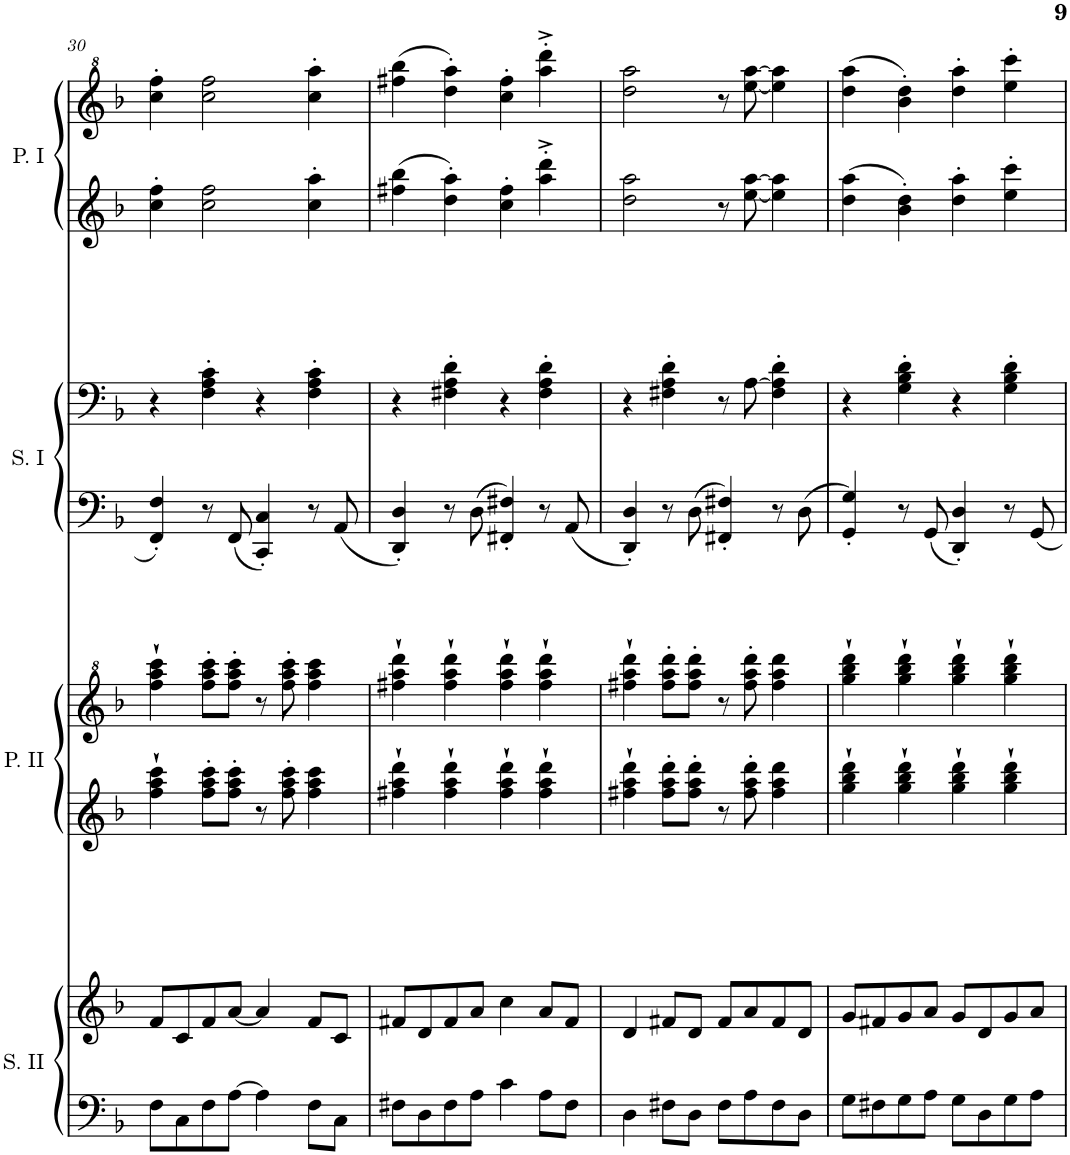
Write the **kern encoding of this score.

**kern	**kern	**kern	**kern	**kern	**kern	**kern	**kern
*part4	*part4	*part3	*part3	*part2	*part2	*part1	*part1
*staff8	*staff7	*staff6	*staff5	*staff4	*staff3	*staff2	*staff1
*I"Secondo II	*	*I"Primo II	*	*I"Secondo I	*	*I"Primo I	*
*I'S. II	*	*I'P. II	*	*I'S. I	*	*I'P. I	*
!!LO:PB:g=z
*clefF4	*clefG2	*clefG2	*clefG^2	*clefF4	*clefF4	*clefG2	*clefG^2
*k[b-]	*k[b-]	*k[b-]	*k[b-]	*k[b-]	*k[b-]	*k[b-]	*k[b-]
*M2/2	*M2/2	*M2/2	*M2/2	*M2/2	*M2/2	*M2/2	*M2/2
*met(c|)	*met(c|)	*met(c|)	*met(c|)	*met(c|)	*met(c|)	*met(c|)	*met(c|)
=30	=30	=30	=30	=30	=30	=30	=30
8F\L	8f/L	4ff\` 4aa\` 4ccc\`	4fff\` 4aaa\` 4cccc\`	4FF/' 4F/'	4r	4cc\' 4ff\'	4ccc\' 4fff\'
8C\	8c/	.	.	.	.	.	.
8F\	8f/	8ff\'> 8aa\'> 8ccc\'>L	8fff\'> 8aaa\'> 8cccc\'>L	8r	4F\' 4A\' 4c\'	2cc\ 2ff\	2ccc\ 2fff\
[8A\J	[8a/J	8ff\'> 8aa\'> 8ccc\'>J	8fff\'> 8aaa\'> 8cccc\'>J	8FF/	.	.	.
4A\]	4a/]	8r	8r	4CC/' 4C/'	4r	.	.
.	.	8ff\'> 8aa\'> 8ccc\'>	8fff\'> 8aaa\'> 8cccc\'>	.	.	.	.
8F\L	8f/L	4ff\ 4aa\ 4ccc\	4fff\ 4aaa\ 4cccc\	8r	4F\' 4A\' 4c\'	4cc\' 4aa\'	4ccc\' 4aaa\'
8C\J	8c/J	.	.	8AA/	.	.	.
=31	=31	=31	=31	=31	=31	=31	=31
8F#X\L	8f#X/L	4ff#X\` 4aa\` 4ddd\`	4fff#X\` 4aaa\` 4dddd\`	4DD/' 4D/'	4r	4ff#X\ 4bb-\	(4fff#X\ 4bbb-\
8D\	8d/	.	.	.	.	.	.
8F#\	8f#/	4ff#\` 4aa\` 4ddd\`	4fff#\` 4aaa\` 4dddd\`	8r	4F#X\' 4A\' 4d\'	4dd\' 4aa\'	4ddd\' 4aaa\')
8A\J	8a/J	.	.	8D\	.	.	.
4c\	4cc\	4ff#\` 4aa\` 4ddd\`	4fff#\` 4aaa\` 4dddd\`	4FF#X/' 4F#X/'	4r	4cc\' 4ff#\'	4ccc\' 4fff#\'
8A\L	8a/L	4ff#\` 4aa\` 4ddd\`	4fff#\` 4aaa\` 4dddd\`	8r	4F#\' 4A\' 4d\'	4aa\'>^> 4ddd\'>^>	4aaa\'>^> 4dddd\'>^>
8F#\J	8f#/J	.	.	8AA/	.	.	.
=32	=32	=32	=32	=32	=32	=32	=32
4D\	4d/	4ff#X\` 4aa\` 4ddd\`	4fff#X\` 4aaa\` 4dddd\`	4DD/' 4D/'	4r	2dd\ 2aa\	2ddd\ 2aaa\
8F#X\L	8f#X/L	8ff#\'> 8aa\'> 8ddd\'>L	8fff#\'> 8aaa\'> 8dddd\'>L	8r	4F#X\' 4A\' 4d\'	.	.
8D\J	8d/J	8ff#\'> 8aa\'> 8ddd\'>J	8fff#\'> 8aaa\'> 8dddd\'>J	8D\	.	.	.
8F#\L	8f#/L	8r	8r	4FF#X/' 4F#X/'	8r	8r	8r
8A\	8a/	8ff#\'> 8aa\'> 8ddd\'>	8fff#\'> 8aaa\'> 8dddd\'>	.	[8A\	[8ee\ [8aa\	[8eee\ [8aaa\
8F#\	8f#/	4ff#\ 4aa\ 4ddd\	4fff#\ 4aaa\ 4dddd\	8r	4F#\' 4A\]' 4d\'	4ee\] 4aa\]	4eee\] 4aaa\]
8D\J	8d/J	.	.	8D\	.	.	.
=33	=33	=33	=33	=33	=33	=33	=33
8G\L	8g/L	4gg\` 4bb-\` 4ddd\`	4ggg\` 4bbb-\` 4dddd\`	4GG/' 4G/'	4r	4dd\ 4aa\	(4ddd\ 4aaa\
8F#X\	8f#X/	.	.	.	.	.	.
8G\	8g/	4gg\` 4bb-\` 4ddd\`	4ggg\` 4bbb-\` 4dddd\`	8r	4G\' 4B-\' 4d\'	4b-\' 4dd\'	4bb-\' 4ddd\')
8A\J	8a/J	.	.	8GG/	.	.	.
8G\L	8g/L	4gg\` 4bb-\` 4ddd\`	4ggg\` 4bbb-\` 4dddd\`	4DD/' 4D/'	4r	4dd\' 4aa\'	4ddd\' 4aaa\'
8D\	8d/	.	.	.	.	.	.
8G\	8g/	4gg\` 4bb-\` 4ddd\`	4ggg\` 4bbb-\` 4dddd\`	8r	4G\' 4B-\' 4d\'	4ee\' 4ccc\'	4eee\' 4cccc\'
8A\J	8a/J	.	.	8GG/	.	.	.
=	=	=	=	=	=	=	=
*-	*-	*-	*-	*-	*-	*-	*-
